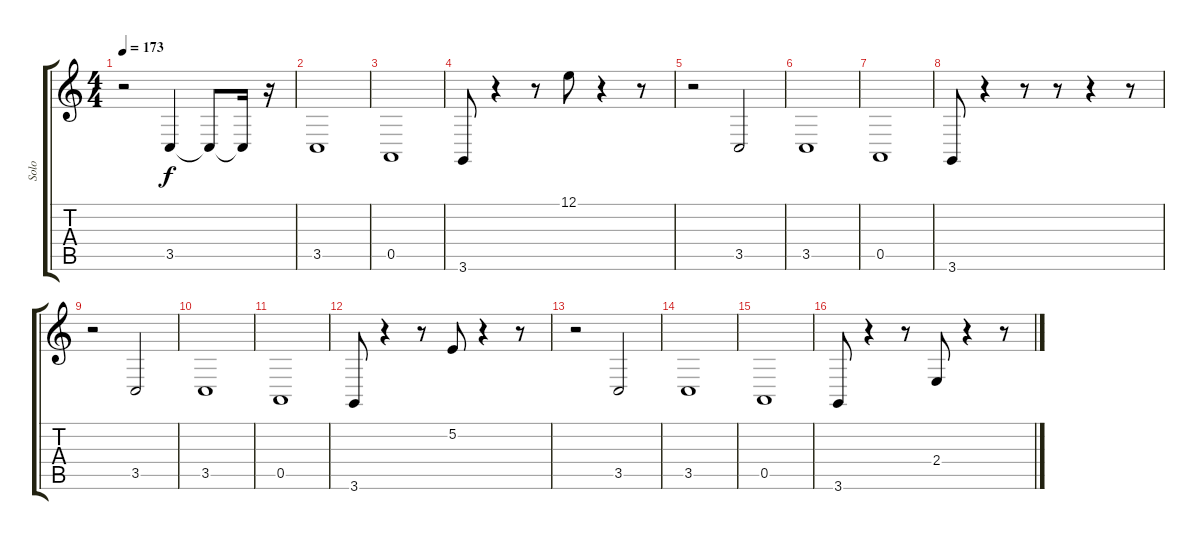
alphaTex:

\track ("Solo" "Solo") {instrument drawbarorgan}
\staff {score tabs}
\tuning (E4 B3 G3 D3 A2 E2) {hide}
\ts (4 4)
\tempo 173
\clef g2
\ks c
r.2{dy f} 3.5.4 3.5{t}.8 3.5{t}.16 r.16 |
3.5.1 |
0.5.1 |
3.6.8 r.4 r.8 12.1.8 r.4 r.8 |
r.2 3.5.2 |
3.5.1 |
0.5.1 |
3.6.8 r.4 r.8 r.8 r.4 r.8 |
r.2 3.5.2 |
3.5.1 |
0.5.1 |
3.6.8 r.4 r.8 5.2.8 r.4 r.8 |
r.2 3.5.2 |
3.5.1 |
0.5.1 |
3.6.8 r.4 r.8 2.4.8 r.4 r.8
